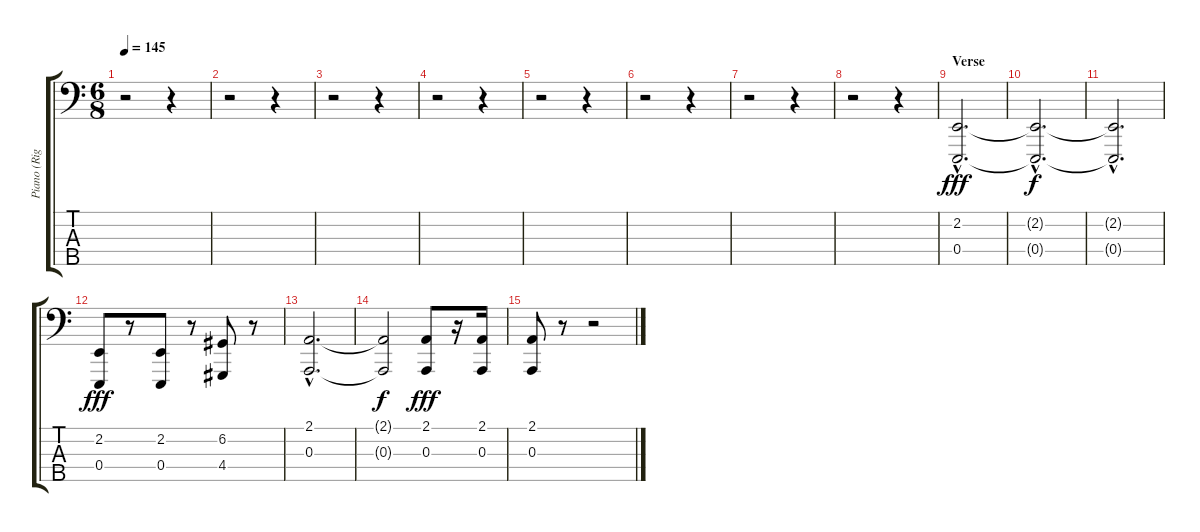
\track ("Piano (Right Hand)" "Piano (Rig") {instrument acousticgrandpiano}
\staff {score tabs}
\tuning (G2 D2 A1 E1 B0) {hide}
\ts (6 8)
\tempo 145
\clef f4
\ks c
r.2{dy fff} r.4 |
r.2 r.4 |
r.2 r.4 |
r.2 r.4 |
r.2 r.4 |
r.2 r.4 |
r.2 r.4 |
r.2 r.4 |
\section ("" "Verse")
(2.2{hac} 0.4{hac}).2{d} |
(2.2{hac t} 0.4{hac t}).2{d dy f} |
(2.2{hac t} 0.4{hac t}).2{d} |
(2.2 0.4).8{dy fff} r.8 (2.2 0.4).8 r.8 (6.2 4.4).8 r.8 |
(2.1{hac} 0.3{hac}).2{d} |
(2.1{t} 0.3{t}).2{dy f} (2.1 0.3).8{dy fff} r.16 (2.1 0.3).16 |
(2.1 0.3).8 r.8 r.2
